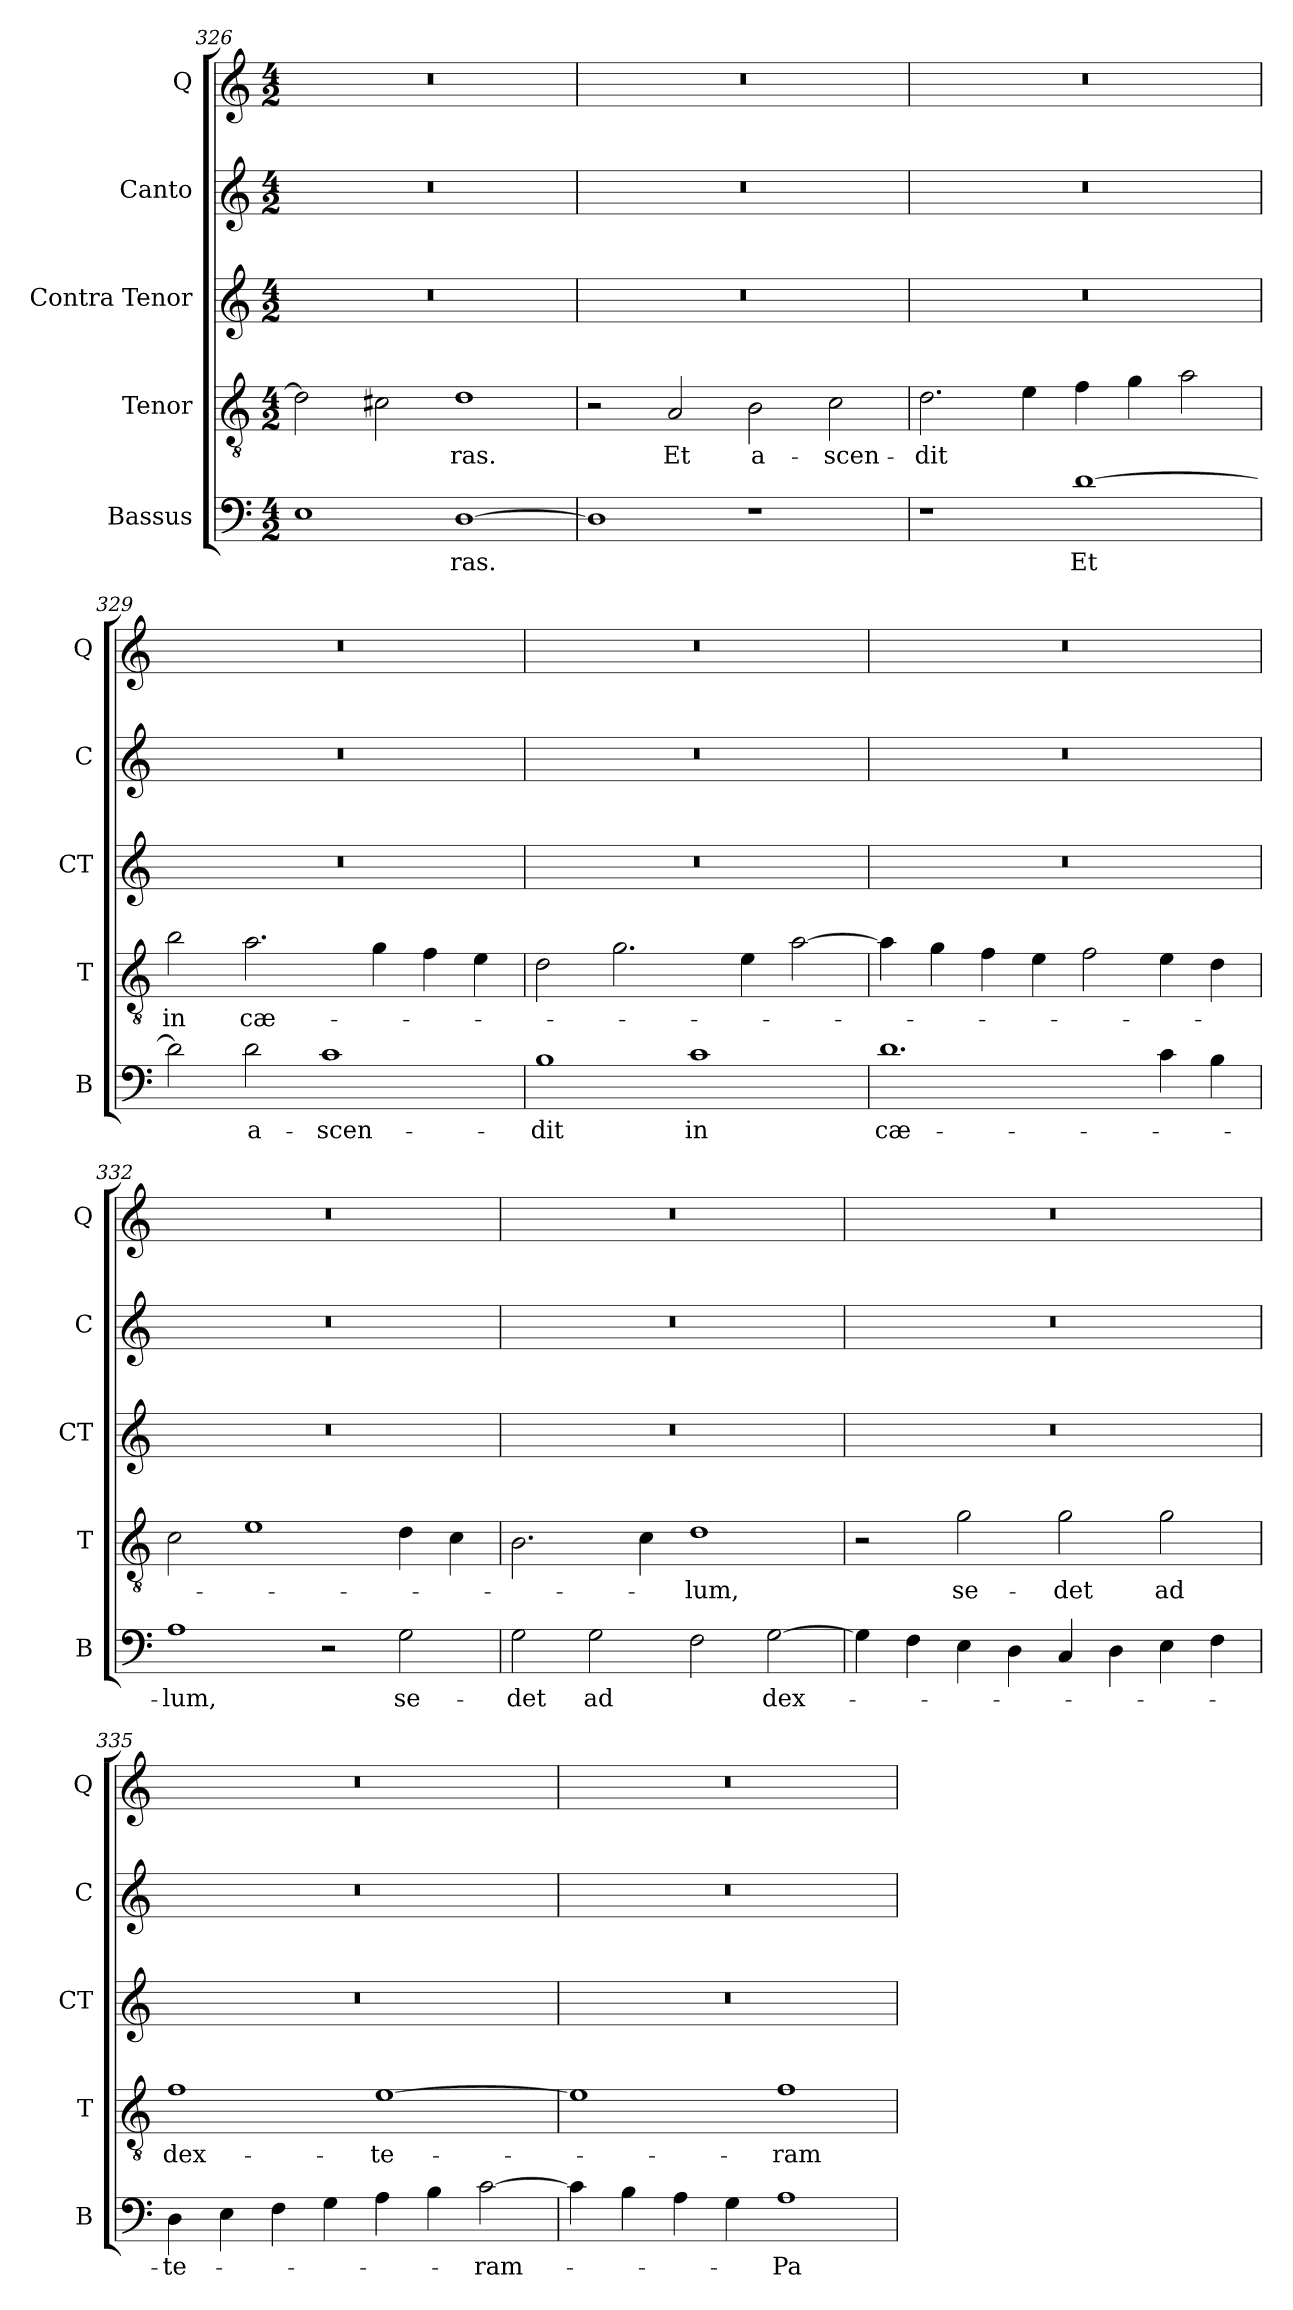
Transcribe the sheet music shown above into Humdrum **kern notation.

**kern	**text	**kern	**text	**kern	**kern	**kern
*part5	*part5	*part4	*part4	*part3	*part2	*part1
*staff5	*staff5	*staff4	*staff4	*staff3	*staff2	*staff1
*I"Bassus	*	*I"Tenor	*	*I"Contra Tenor	*I"Canto	*I"Q
*I'B	*	*I'T	*	*I'CT	*I'C	*I'Q
*clefF4	*	*clefGv2	*	*clefG2	*clefG2	*clefG2
*k[]	*	*k[]	*	*k[]	*k[]	*k[]
*C:	*	*C:	*	*C:	*C:	*C:
*M4/2	*	*M4/2	*	*M4/2	*M4/2	*M4/2
=326	=326	=326	=326	=326	=326	=326
1E	.	2d\]	.	0r	0r	0r
.	.	2c#X\	.	.	.	.
!	!LO:LY:b	!	!	!	!	!
!	!	!	!LO:LY:b	!	!	!
[1D	-ras.	1d	-ras.	.	.	.
!!LO:LB:g=z
=327	=327	=327	=327	=327	=327	=327
1D]	.	2r	.	0r	0r	0r
!	!	!	!LO:LY:b	!	!	!
.	.	2A/	Et	.	.	.
!	!	!	!LO:LY:b	!	!	!
1r	.	2B\	a-	.	.	.
!	!	!	!LO:LY:b	!	!	!
.	.	2c\	-scen-	.	.	.
=328	=328	=328	=328	=328	=328	=328
!	!	!	!LO:LY:b	!	!	!
1r	.	2.d\	-dit	0r	0r	0r
.	.	4e\	.	.	.	.
!	!LO:LY:b	!	!	!	!	!
[1d	Et	4f\	.	.	.	.
.	.	4g\	.	.	.	.
.	.	2a\	.	.	.	.
=329	=329	=329	=329	=329	=329	=329
!	!	!	!LO:LY:b	!	!	!
2d\]	.	2b\	in	0r	0r	0r
!	!LO:LY:b	!	!	!	!	!
!	!	!	!LO:LY:b	!	!	!
2d\	a-	2.a\	cæ-	.	.	.
!	!LO:LY:b	!	!	!	!	!
1c	-scen-	.	.	.	.	.
.	.	4g\	.	.	.	.
.	.	4f\	.	.	.	.
.	.	4e\	.	.	.	.
=330	=330	=330	=330	=330	=330	=330
!	!LO:LY:b	!	!	!	!	!
1B	-dit	2d\	.	0r	0r	0r
.	.	2.g\	.	.	.	.
!	!LO:LY:b	!	!	!	!	!
1c	in	.	.	.	.	.
.	.	4e\	.	.	.	.
.	.	[2a\	.	.	.	.
=331	=331	=331	=331	=331	=331	=331
!	!LO:LY:b	!	!	!	!	!
1.d	cæ-	4a\]	.	0r	0r	0r
.	.	4g\	.	.	.	.
.	.	4f\	.	.	.	.
.	.	4e\	.	.	.	.
.	.	2f\	.	.	.	.
4c\	.	4e\	.	.	.	.
4B\	.	4d\	.	.	.	.
=332	=332	=332	=332	=332	=332	=332
!	!LO:LY:b	!	!	!	!	!
1A	-lum,	2c\	.	0r	0r	0r
.	.	1e	.	.	.	.
2r	.	.	.	.	.	.
!	!LO:LY:b	!	!	!	!	!
2G\	se-	4d\	.	.	.	.
.	.	4c\	.	.	.	.
!!LO:LB:g=z
=333	=333	=333	=333	=333	=333	=333
!	!LO:LY:b	!	!	!	!	!
2G\	-det	2.B\	.	0r	0r	0r
!	!LO:LY:b	!	!	!	!	!
2G\	ad	.	.	.	.	.
.	.	4c\	.	.	.	.
!	!	!	!LO:LY:b	!	!	!
2F\	.	1d	-lum,	.	.	.
!	!LO:LY:b	!	!	!	!	!
[2G\	dex-	.	.	.	.	.
=334	=334	=334	=334	=334	=334	=334
4G\]	.	2r	.	0r	0r	0r
4F\	.	.	.	.	.	.
!	!	!	!LO:LY:b	!	!	!
4E\	.	2g\	se-	.	.	.
4D\	.	.	.	.	.	.
!	!	!	!LO:LY:b	!	!	!
4C/	.	2g\	-det	.	.	.
4D\	.	.	.	.	.	.
!	!	!	!LO:LY:b	!	!	!
4E\	.	2g\	ad	.	.	.
4F\	.	.	.	.	.	.
=335	=335	=335	=335	=335	=335	=335
!	!LO:LY:b	!	!	!	!	!
!	!	!	!LO:LY:b	!	!	!
4D\	-te-	1f	dex-	0r	0r	0r
4E\	.	.	.	.	.	.
4F\	.	.	.	.	.	.
4G\	.	.	.	.	.	.
!	!	!	!LO:LY:b	!	!	!
4A\	.	[1e	-te-	.	.	.
4B\	.	.	.	.	.	.
!	!LO:LY:b	!	!	!	!	!
[2c\	-ram-	.	.	.	.	.
=336	=336	=336	=336	=336	=336	=336
4c\]	.	1e]	.	0r	0r	0r
4B\	.	.	.	.	.	.
4A\	.	.	.	.	.	.
4G\	.	.	.	.	.	.
!	!LO:LY:b	!	!	!	!	!
!	!	!	!LO:LY:b	!	!	!
1A	-Pa-	1f	-ram-	.	.	.
=	=	=	=	=	=	=
*-	*-	*-	*-	*-	*-	*-
